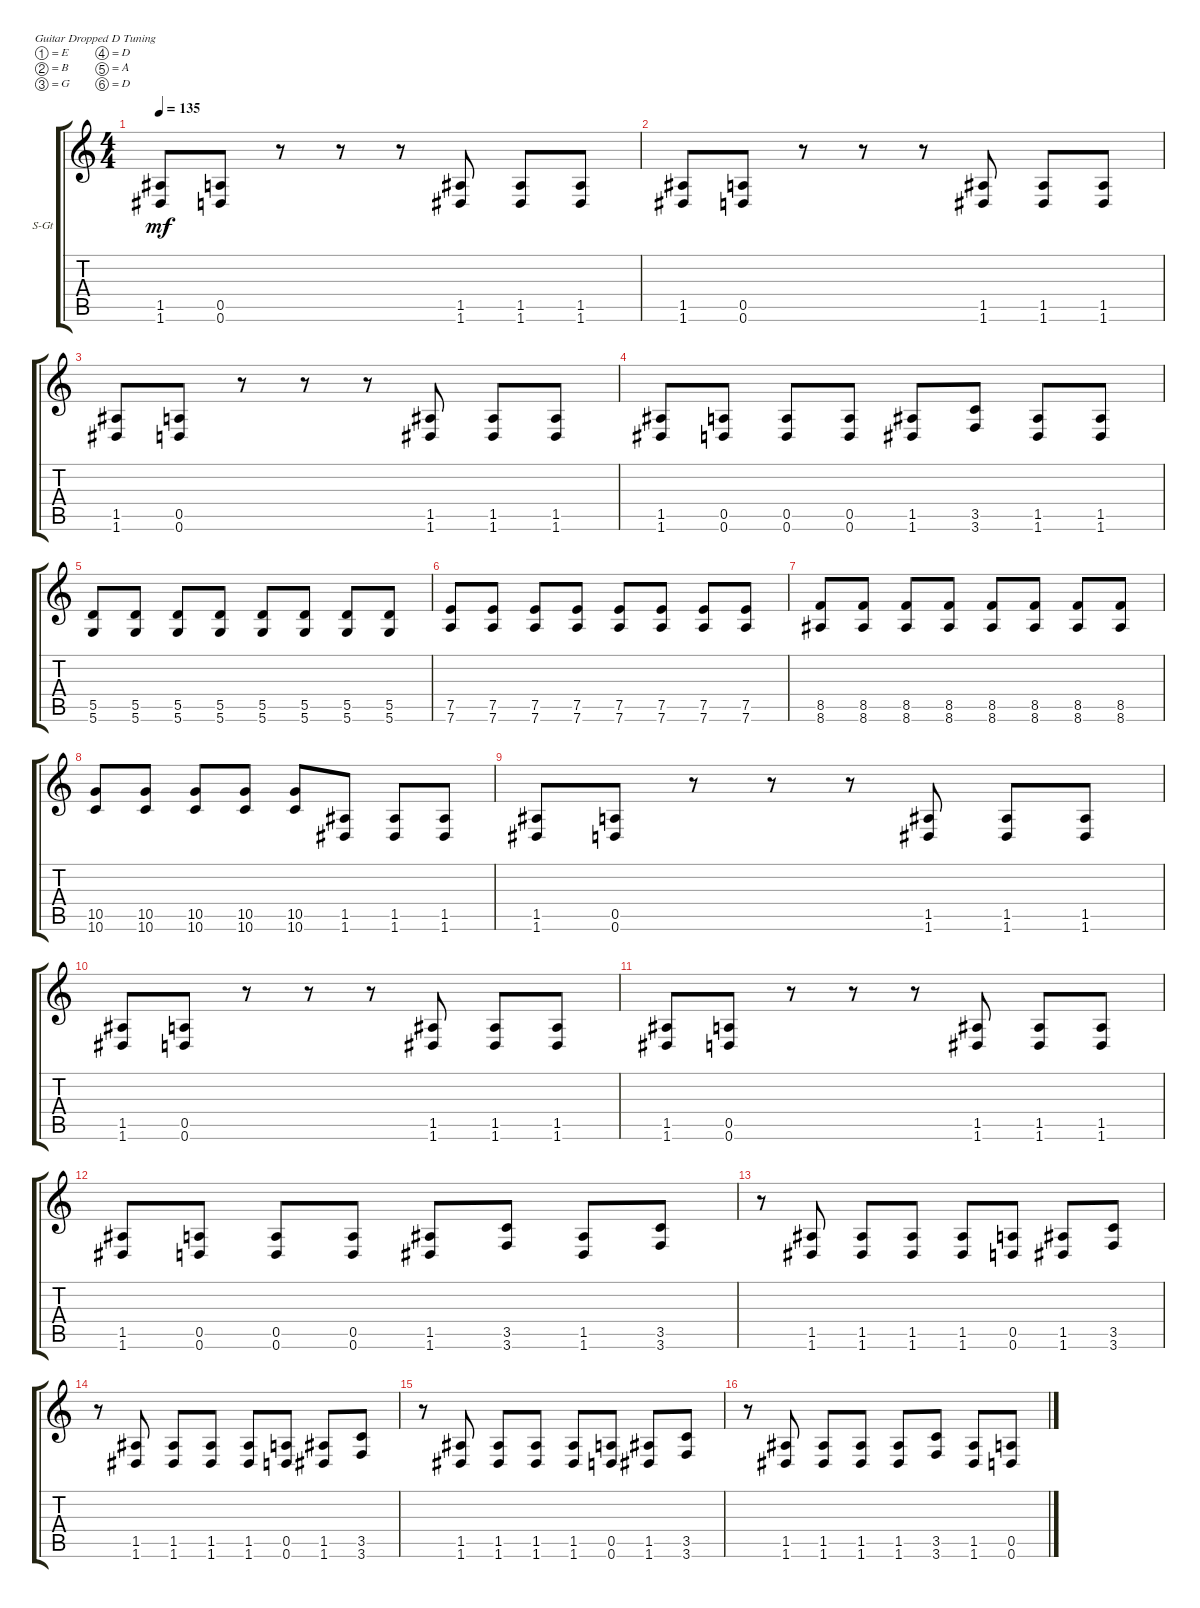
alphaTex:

\defaultSystemsLayout 4
\bracketExtendMode groupsimilarinstruments
\firstSystemTrackNameOrientation horizontal
\otherSystemsTrackNameOrientation horizontal
\track ("Rhythm-Guitar" "S-Gt") {instrument acousticguitarsteel}
\staff {score tabs}
\tuning (E4 B3 G3 D3 A2 D2)
\ts (4 4)
\tempo 135
\clef g2
\ks c
(1.5 1.6).8{dy mf} (0.5 0.6).8 r.8 r.8 r.8 (1.5 1.6).8 (1.5 1.6).8 (1.5 1.6).8 |
(1.5 1.6).8 (0.5 0.6).8 r.8 r.8 r.8 (1.5 1.6).8 (1.5 1.6).8 (1.5 1.6).8 |
(1.5 1.6).8 (0.5 0.6).8 r.8 r.8 r.8 (1.5 1.6).8 (1.5 1.6).8 (1.5 1.6).8 |
(1.6 1.5).8 (0.5 0.6).8 (0.6 0.5).8 (0.5 0.6).8 (1.6 1.5).8 (3.5 3.6).8 (1.6 1.5).8 (1.5 1.6).8 |
(5.6 5.5).8 (5.5 5.6).8 (5.6 5.5).8 (5.5 5.6).8 (5.6 5.5).8 (5.5 5.6).8 (5.6 5.5).8 (5.5 5.6).8 |
(7.6 7.5).8 (7.6 7.5).8 (7.6 7.5).8 (7.6 7.5).8 (7.6 7.5).8 (7.6 7.5).8 (7.6 7.5).8 (7.6 7.5).8 |
(8.6 8.5).8 (8.6 8.5).8 (8.6 8.5).8 (8.6 8.5).8 (8.6 8.5).8 (8.6 8.5).8 (8.6 8.5).8 (8.6 8.5).8 |
(10.5 10.6).8 (10.5 10.6).8 (10.5 10.6).8 (10.5 10.6).8 (10.5 10.6).8 (1.5 1.6).8 (1.5 1.6).8 (1.5 1.6).8 |
(1.5 1.6).8 (0.5 0.6).8 r.8 r.8 r.8 (1.5 1.6).8 (1.5 1.6).8 (1.5 1.6).8 |
(1.5 1.6).8 (0.5 0.6).8 r.8 r.8 r.8 (1.5 1.6).8 (1.5 1.6).8 (1.5 1.6).8 |
(1.5 1.6).8 (0.5 0.6).8 r.8 r.8 r.8 (1.5 1.6).8 (1.5 1.6).8 (1.5 1.6).8 |
(1.6 1.5).8 (0.5 0.6).8 (0.6 0.5).8 (0.5 0.6).8 (1.6 1.5).8 (3.5 3.6).8 (1.6 1.5).8 (3.5 3.6).8 |
r.8 (1.6 1.5).8 (1.6 1.5).8 (1.6 1.5).8 (1.6 1.5).8 (0.6 0.5).8 (1.6 1.5).8 (3.6 3.5).8 |
r.8 (1.6 1.5).8 (1.6 1.5).8 (1.6 1.5).8 (1.6 1.5).8 (0.6 0.5).8 (1.6 1.5).8 (3.6 3.5).8 |
r.8 (1.6 1.5).8 (1.6 1.5).8 (1.6 1.5).8 (1.6 1.5).8 (0.6 0.5).8 (1.6 1.5).8 (3.6 3.5).8 |
r.8 (1.6 1.5).8 (1.6 1.5).8 (1.6 1.5).8 (1.6 1.5).8 (3.6 3.5).8 (1.6 1.5).8 (0.6 0.5).8
